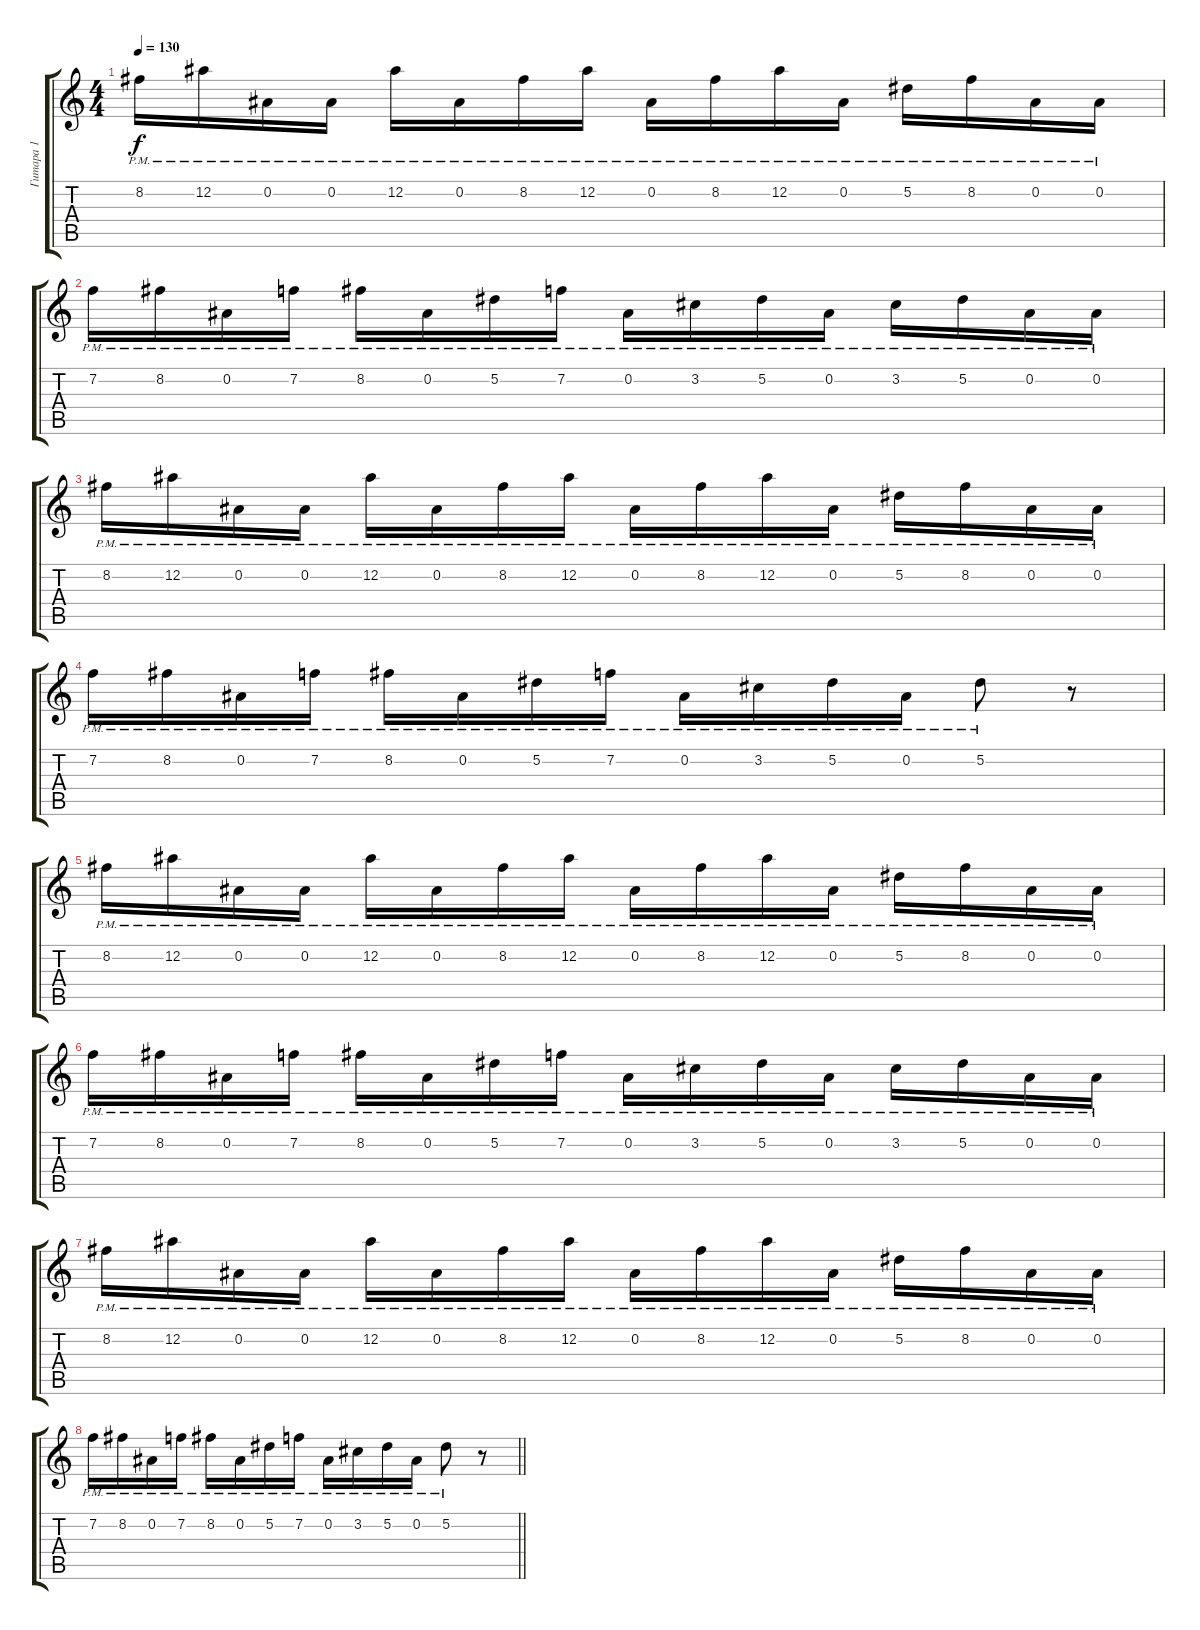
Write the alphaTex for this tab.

\track ("Гитара 1" "Гитара 1") {instrument distortionguitar}
\staff {score tabs}
\tuning (Eb4 Bb3 Gb3 Db3 Ab2 Eb2) {hide}
\ts (4 4)
\tempo 130
\clef g2
\ks c
8.2{pm}.16{dy f} 12.2{pm}.16 0.2{pm}.16 0.2{pm}.16 12.2{pm}.16 0.2{pm}.16 8.2{pm}.16 12.2{pm}.16 0.2{pm}.16 8.2{pm}.16 12.2{pm}.16 0.2{pm}.16 5.2{pm}.16 8.2{pm}.16 0.2{pm}.16 0.2{pm}.16 |
7.2{pm}.16 8.2{pm}.16 0.2{pm}.16 7.2{pm}.16 8.2{pm}.16 0.2{pm}.16 5.2{pm}.16 7.2{pm}.16 0.2{pm}.16 3.2{pm}.16 5.2{pm}.16 0.2{pm}.16 3.2{pm}.16 5.2{pm}.16 0.2{pm}.16 0.2{pm}.16 |
8.2{pm}.16 12.2{pm}.16 0.2{pm}.16 0.2{pm}.16 12.2{pm}.16 0.2{pm}.16 8.2{pm}.16 12.2{pm}.16 0.2{pm}.16 8.2{pm}.16 12.2{pm}.16 0.2{pm}.16 5.2{pm}.16 8.2{pm}.16 0.2{pm}.16 0.2{pm}.16 |
7.2{pm}.16 8.2{pm}.16 0.2{pm}.16 7.2{pm}.16 8.2{pm}.16 0.2{pm}.16 5.2{pm}.16 7.2{pm}.16 0.2{pm}.16 3.2{pm}.16 5.2{pm}.16 0.2{pm}.16 5.2{pm}.8 r.8 |
8.2{pm}.16 12.2{pm}.16 0.2{pm}.16 0.2{pm}.16 12.2{pm}.16 0.2{pm}.16 8.2{pm}.16 12.2{pm}.16 0.2{pm}.16 8.2{pm}.16 12.2{pm}.16 0.2{pm}.16 5.2{pm}.16 8.2{pm}.16 0.2{pm}.16 0.2{pm}.16 |
7.2{pm}.16 8.2{pm}.16 0.2{pm}.16 7.2{pm}.16 8.2{pm}.16 0.2{pm}.16 5.2{pm}.16 7.2{pm}.16 0.2{pm}.16 3.2{pm}.16 5.2{pm}.16 0.2{pm}.16 3.2{pm}.16 5.2{pm}.16 0.2{pm}.16 0.2{pm}.16 |
8.2{pm}.16 12.2{pm}.16 0.2{pm}.16 0.2{pm}.16 12.2{pm}.16 0.2{pm}.16 8.2{pm}.16 12.2{pm}.16 0.2{pm}.16 8.2{pm}.16 12.2{pm}.16 0.2{pm}.16 5.2{pm}.16 8.2{pm}.16 0.2{pm}.16 0.2{pm}.16 |
\barLineRight lightlight
7.2{pm}.16 8.2{pm}.16 0.2{pm}.16 7.2{pm}.16 8.2{pm}.16 0.2{pm}.16 5.2{pm}.16 7.2{pm}.16 0.2{pm}.16 3.2{pm}.16 5.2{pm}.16 0.2{pm}.16 5.2{pm}.8 r.8
